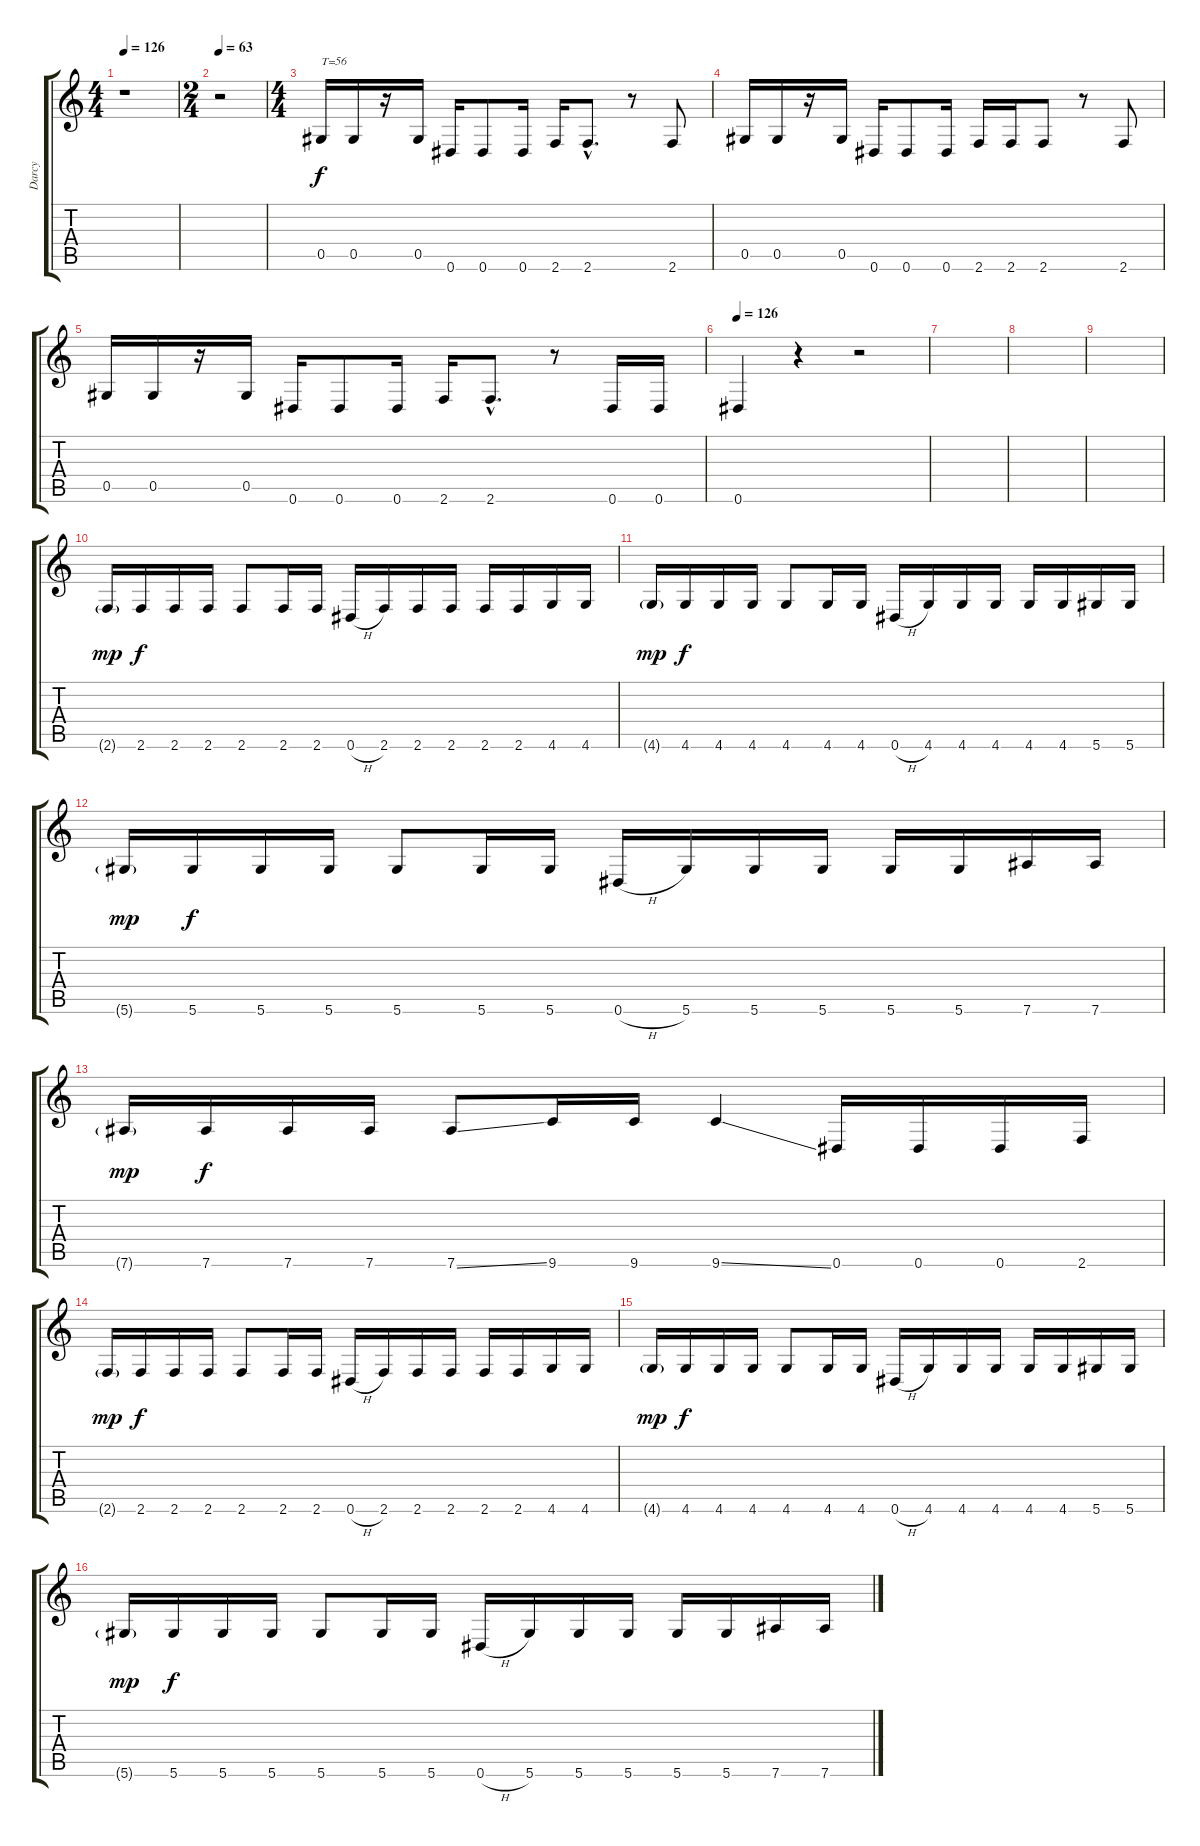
\track ("Darcy" "Darcy") {instrument electricbasspick}
\staff {score tabs}
\tuning (Eb4 Bb3 Gb3 Db3 Ab2 Eb2) {hide}
\ts (4 4)
\tempo 126
\clef g2
\ks c
r.1{dy f} |
\ts (2 4)
\tempo 63
r.2 |
\ts (4 4)
0.5.16{txt "T=56"} 0.5.16 r.16 0.5.16 0.6.16 0.6.8 0.6.16 2.6.16 2.6{hac}.8{d} r.8 2.6.8 |
0.5.16 0.5.16 r.16 0.5.16 0.6.16 0.6.8 0.6.16 2.6.16 2.6.16 2.6.8 r.8 2.6.8 |
0.5.16 0.5.16 r.16 0.5.16 0.6.16 0.6.8 0.6.16 2.6.16 2.6{hac}.8{d} r.8 0.6.16 0.6.16 |
\tempo 126
0.6.4 r.4 r.2 |
|
|
|
2.6{g}.16{dy mp} 2.6.16{dy f} 2.6.16 2.6.16 2.6.8 2.6.16 2.6.16 0.6{h}.16 2.6.16 2.6.16 2.6.16 2.6.16 2.6.16 4.6.16 4.6.16 |
4.6{g}.16{dy mp} 4.6.16{dy f} 4.6.16 4.6.16 4.6.8 4.6.16 4.6.16 0.6{h}.16 4.6.16 4.6.16 4.6.16 4.6.16 4.6.16 5.6.16 5.6.16 |
5.6{g}.16{dy mp} 5.6.16{dy f} 5.6.16 5.6.16 5.6.8 5.6.16 5.6.16 0.6{h}.16 5.6.16 5.6.16 5.6.16 5.6.16 5.6.16 7.6.16 7.6.16 |
7.6{g}.16{dy mp} 7.6.16{dy f} 7.6.16 7.6.16 7.6{ss}.8 9.6.16 9.6.16 9.6{ss}.4 0.6.16 0.6.16 0.6.16 2.6.16 |
2.6{g}.16{dy mp} 2.6.16{dy f} 2.6.16 2.6.16 2.6.8 2.6.16 2.6.16 0.6{h}.16 2.6.16 2.6.16 2.6.16 2.6.16 2.6.16 4.6.16 4.6.16 |
4.6{g}.16{dy mp} 4.6.16{dy f} 4.6.16 4.6.16 4.6.8 4.6.16 4.6.16 0.6{h}.16 4.6.16 4.6.16 4.6.16 4.6.16 4.6.16 5.6.16 5.6.16 |
5.6{g}.16{dy mp} 5.6.16{dy f} 5.6.16 5.6.16 5.6.8 5.6.16 5.6.16 0.6{h}.16 5.6.16 5.6.16 5.6.16 5.6.16 5.6.16 7.6.16 7.6.16
